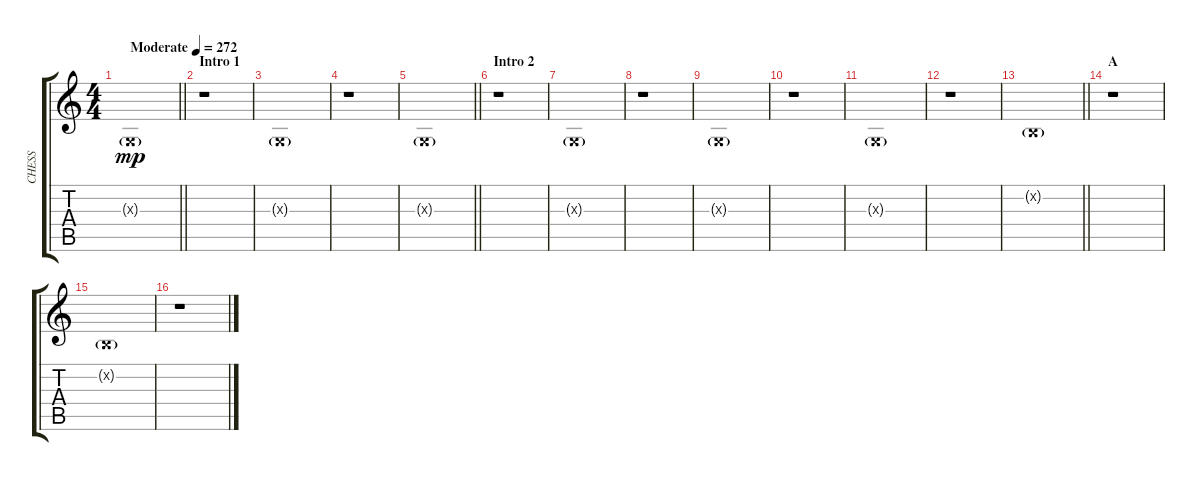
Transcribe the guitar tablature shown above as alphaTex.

\track ("CHESS" "CHESS") {instrument gunshot}
\staff {score tabs}
\tuning (E4 B3 G3 D3 A2 E2) {hide}
\ts (4 4)
\tempo (272 "Moderate")
\clef g2
\barLineRight lightlight
\ks c
0.3{g x}.1{dy mp instrument gunshot} |
\section ("" "Intro 1")
r.1 |
0.3{g x}.1 |
r.1 |
\barLineRight lightlight
0.3{g x}.1 |
\section ("" "Intro 2")
r.1 |
0.3{g x}.1 |
r.1 |
0.3{g x}.1 |
r.1 |
0.3{g x}.1 |
r.1 |
\barLineRight lightlight
0.2{g x}.1 |
\section ("" "A")
r.1 |
0.2{g x}.1 |
r.1
